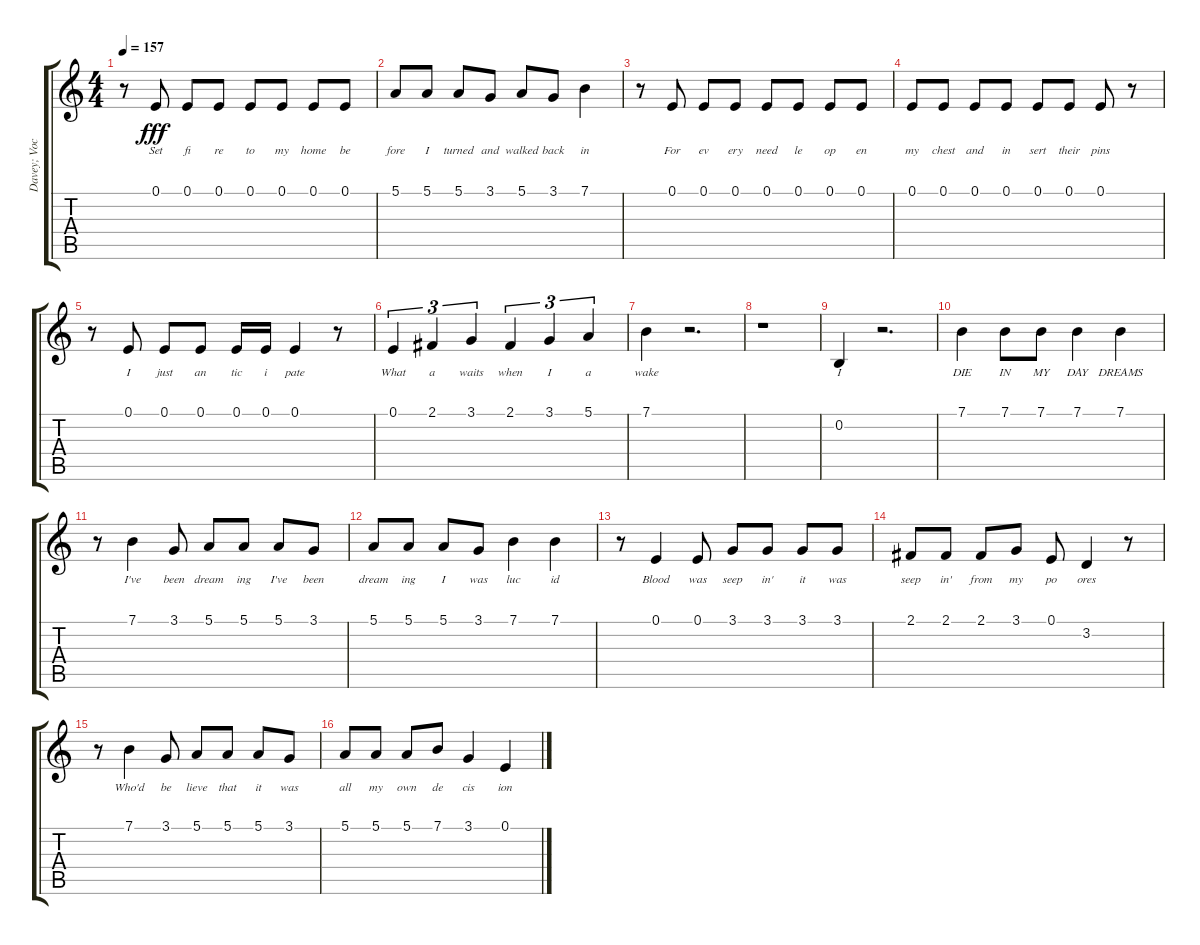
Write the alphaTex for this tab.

\track ("Davey; Vocals" "Davey; Voc") {instrument altosax}
\staff {score tabs}
\tuning (E4 B3 G3 D3 A2 E2) {hide}
\ts (4 4)
\tempo 157
\clef g2
\ks c
r.8{dy fff} 0.1.8{lyrics (0 "Set") lyrics (1 "") lyrics (2 "") lyrics (3 "") lyrics (4 "")} 0.1.8{lyrics (0 "fi") lyrics (1 "") lyrics (2 "") lyrics (3 "") lyrics (4 "")} 0.1.8{lyrics (0 "re") lyrics (1 "") lyrics (2 "") lyrics (3 "") lyrics (4 "")} 0.1.8{lyrics (0 "to") lyrics (1 "") lyrics (2 "") lyrics (3 "") lyrics (4 "")} 0.1.8{lyrics (0 "my") lyrics (1 "") lyrics (2 "") lyrics (3 "") lyrics (4 "")} 0.1.8{lyrics (0 "home") lyrics (1 "") lyrics (2 "") lyrics (3 "") lyrics (4 "")} 0.1.8{lyrics (0 "be") lyrics (1 "") lyrics (2 "") lyrics (3 "") lyrics (4 "")} |
5.1.8{lyrics (0 "fore") lyrics (1 "") lyrics (2 "") lyrics (3 "") lyrics (4 "")} 5.1.8{lyrics (0 "I") lyrics (1 "") lyrics (2 "") lyrics (3 "") lyrics (4 "")} 5.1.8{lyrics (0 "turned") lyrics (1 "") lyrics (2 "") lyrics (3 "") lyrics (4 "")} 3.1.8{lyrics (0 "and") lyrics (1 "") lyrics (2 "") lyrics (3 "") lyrics (4 "")} 5.1.8{lyrics (0 "walked") lyrics (1 "") lyrics (2 "") lyrics (3 "") lyrics (4 "")} 3.1.8{lyrics (0 "back") lyrics (1 "") lyrics (2 "") lyrics (3 "") lyrics (4 "")} 7.1.4{lyrics (0 "in") lyrics (1 "") lyrics (2 "") lyrics (3 "") lyrics (4 "")} |
r.8 0.1.8{lyrics (0 "For") lyrics (1 "") lyrics (2 "") lyrics (3 "") lyrics (4 "")} 0.1.8{lyrics (0 "ev") lyrics (1 "") lyrics (2 "") lyrics (3 "") lyrics (4 "")} 0.1.8{lyrics (0 "ery") lyrics (1 "") lyrics (2 "") lyrics (3 "") lyrics (4 "")} 0.1.8{lyrics (0 "need") lyrics (1 "") lyrics (2 "") lyrics (3 "") lyrics (4 "")} 0.1.8{lyrics (0 "le") lyrics (1 "") lyrics (2 "") lyrics (3 "") lyrics (4 "")} 0.1.8{lyrics (0 "op") lyrics (1 "") lyrics (2 "") lyrics (3 "") lyrics (4 "")} 0.1.8{lyrics (0 "en") lyrics (1 "") lyrics (2 "") lyrics (3 "") lyrics (4 "")} |
0.1.8{lyrics (0 "my") lyrics (1 "") lyrics (2 "") lyrics (3 "") lyrics (4 "")} 0.1.8{lyrics (0 "chest") lyrics (1 "") lyrics (2 "") lyrics (3 "") lyrics (4 "")} 0.1.8{lyrics (0 "and") lyrics (1 "") lyrics (2 "") lyrics (3 "") lyrics (4 "")} 0.1.8{lyrics (0 "in") lyrics (1 "") lyrics (2 "") lyrics (3 "") lyrics (4 "")} 0.1.8{lyrics (0 "sert") lyrics (1 "") lyrics (2 "") lyrics (3 "") lyrics (4 "")} 0.1.8{lyrics (0 "their") lyrics (1 "") lyrics (2 "") lyrics (3 "") lyrics (4 "")} 0.1.8{lyrics (0 "pins") lyrics (1 "") lyrics (2 "") lyrics (3 "") lyrics (4 "")} r.8 |
r.8 0.1.8{lyrics (0 "I") lyrics (1 "") lyrics (2 "") lyrics (3 "") lyrics (4 "")} 0.1.8{lyrics (0 "just") lyrics (1 "") lyrics (2 "") lyrics (3 "") lyrics (4 "")} 0.1.8{lyrics (0 "an") lyrics (1 "") lyrics (2 "") lyrics (3 "") lyrics (4 "")} 0.1.16{lyrics (0 "tic") lyrics (1 "") lyrics (2 "") lyrics (3 "") lyrics (4 "")} 0.1.16{lyrics (0 "i") lyrics (1 "") lyrics (2 "") lyrics (3 "") lyrics (4 "")} 0.1.4{lyrics (0 "pate") lyrics (1 "") lyrics (2 "") lyrics (3 "") lyrics (4 "")} r.8 |
0.1.4{tu (3 2) lyrics (0 "What") lyrics (1 "") lyrics (2 "") lyrics (3 "") lyrics (4 "")} 2.1.4{tu (3 2) lyrics (0 "a") lyrics (1 "") lyrics (2 "") lyrics (3 "") lyrics (4 "")} 3.1.4{tu (3 2) lyrics (0 "waits") lyrics (1 "") lyrics (2 "") lyrics (3 "") lyrics (4 "")} 2.1.4{tu (3 2) lyrics (0 "when") lyrics (1 "") lyrics (2 "") lyrics (3 "") lyrics (4 "")} 3.1.4{tu (3 2) lyrics (0 "I") lyrics (1 "") lyrics (2 "") lyrics (3 "") lyrics (4 "")} 5.1.4{tu (3 2) lyrics (0 "a") lyrics (1 "") lyrics (2 "") lyrics (3 "") lyrics (4 "")} |
7.1.4{lyrics (0 "wake") lyrics (1 "") lyrics (2 "") lyrics (3 "") lyrics (4 "")} r.2{d} |
r.1 |
0.2.4{lyrics (0 "I") lyrics (1 "") lyrics (2 "") lyrics (3 "") lyrics (4 "")} r.2{d} |
7.1.4{lyrics (0 "DIE") lyrics (1 "") lyrics (2 "") lyrics (3 "") lyrics (4 "")} 7.1.8{lyrics (0 "IN") lyrics (1 "") lyrics (2 "") lyrics (3 "") lyrics (4 "")} 7.1.8{lyrics (0 "MY") lyrics (1 "") lyrics (2 "") lyrics (3 "") lyrics (4 "")} 7.1.4{lyrics (0 "DAY") lyrics (1 "") lyrics (2 "") lyrics (3 "") lyrics (4 "")} 7.1.4{lyrics (0 "DREAMS") lyrics (1 "") lyrics (2 "") lyrics (3 "") lyrics (4 "")} |
r.8 7.1.4{lyrics (0 "I've") lyrics (1 "") lyrics (2 "") lyrics (3 "") lyrics (4 "")} 3.1.8{lyrics (0 "been") lyrics (1 "") lyrics (2 "") lyrics (3 "") lyrics (4 "")} 5.1.8{lyrics (0 "dream") lyrics (1 "") lyrics (2 "") lyrics (3 "") lyrics (4 "")} 5.1.8{lyrics (0 "ing") lyrics (1 "") lyrics (2 "") lyrics (3 "") lyrics (4 "")} 5.1.8{lyrics (0 "I've") lyrics (1 "") lyrics (2 "") lyrics (3 "") lyrics (4 "")} 3.1.8{lyrics (0 "been") lyrics (1 "") lyrics (2 "") lyrics (3 "") lyrics (4 "")} |
5.1.8{lyrics (0 "dream") lyrics (1 "") lyrics (2 "") lyrics (3 "") lyrics (4 "")} 5.1.8{lyrics (0 "ing") lyrics (1 "") lyrics (2 "") lyrics (3 "") lyrics (4 "")} 5.1.8{lyrics (0 "I") lyrics (1 "") lyrics (2 "") lyrics (3 "") lyrics (4 "")} 3.1.8{lyrics (0 "was") lyrics (1 "") lyrics (2 "") lyrics (3 "") lyrics (4 "")} 7.1.4{lyrics (0 "luc") lyrics (1 "") lyrics (2 "") lyrics (3 "") lyrics (4 "")} 7.1.4{lyrics (0 "id") lyrics (1 "") lyrics (2 "") lyrics (3 "") lyrics (4 "")} |
r.8 0.1.4{lyrics (0 "Blood") lyrics (1 "") lyrics (2 "") lyrics (3 "") lyrics (4 "")} 0.1.8{lyrics (0 "was") lyrics (1 "") lyrics (2 "") lyrics (3 "") lyrics (4 "")} 3.1.8{lyrics (0 "seep") lyrics (1 "") lyrics (2 "") lyrics (3 "") lyrics (4 "")} 3.1.8{lyrics (0 "in'") lyrics (1 "") lyrics (2 "") lyrics (3 "") lyrics (4 "")} 3.1.8{lyrics (0 "it") lyrics (1 "") lyrics (2 "") lyrics (3 "") lyrics (4 "")} 3.1.8{lyrics (0 "was") lyrics (1 "") lyrics (2 "") lyrics (3 "") lyrics (4 "")} |
2.1.8{lyrics (0 "seep") lyrics (1 "") lyrics (2 "") lyrics (3 "") lyrics (4 "")} 2.1.8{lyrics (0 "in'") lyrics (1 "") lyrics (2 "") lyrics (3 "") lyrics (4 "")} 2.1.8{lyrics (0 "from") lyrics (1 "") lyrics (2 "") lyrics (3 "") lyrics (4 "")} 3.1.8{lyrics (0 "my") lyrics (1 "") lyrics (2 "") lyrics (3 "") lyrics (4 "")} 0.1.8{lyrics (0 "po") lyrics (1 "") lyrics (2 "") lyrics (3 "") lyrics (4 "")} 3.2.4{lyrics (0 "ores") lyrics (1 "") lyrics (2 "") lyrics (3 "") lyrics (4 "")} r.8 |
r.8 7.1.4{lyrics (0 "Who'd") lyrics (1 "") lyrics (2 "") lyrics (3 "") lyrics (4 "")} 3.1.8{lyrics (0 "be") lyrics (1 "") lyrics (2 "") lyrics (3 "") lyrics (4 "")} 5.1.8{lyrics (0 "lieve") lyrics (1 "") lyrics (2 "") lyrics (3 "") lyrics (4 "")} 5.1.8{lyrics (0 "that") lyrics (1 "") lyrics (2 "") lyrics (3 "") lyrics (4 "")} 5.1.8{lyrics (0 "it") lyrics (1 "") lyrics (2 "") lyrics (3 "") lyrics (4 "")} 3.1.8{lyrics (0 "was") lyrics (1 "") lyrics (2 "") lyrics (3 "") lyrics (4 "")} |
5.1.8{lyrics (0 "all") lyrics (1 "") lyrics (2 "") lyrics (3 "") lyrics (4 "")} 5.1.8{lyrics (0 "my") lyrics (1 "") lyrics (2 "") lyrics (3 "") lyrics (4 "")} 5.1.8{lyrics (0 "own") lyrics (1 "") lyrics (2 "") lyrics (3 "") lyrics (4 "")} 7.1.8{lyrics (0 "de") lyrics (1 "") lyrics (2 "") lyrics (3 "") lyrics (4 "")} 3.1.4{lyrics (0 "cis") lyrics (1 "") lyrics (2 "") lyrics (3 "") lyrics (4 "")} 0.1.4{lyrics (0 "ion") lyrics (1 "") lyrics (2 "") lyrics (3 "") lyrics (4 "")}
